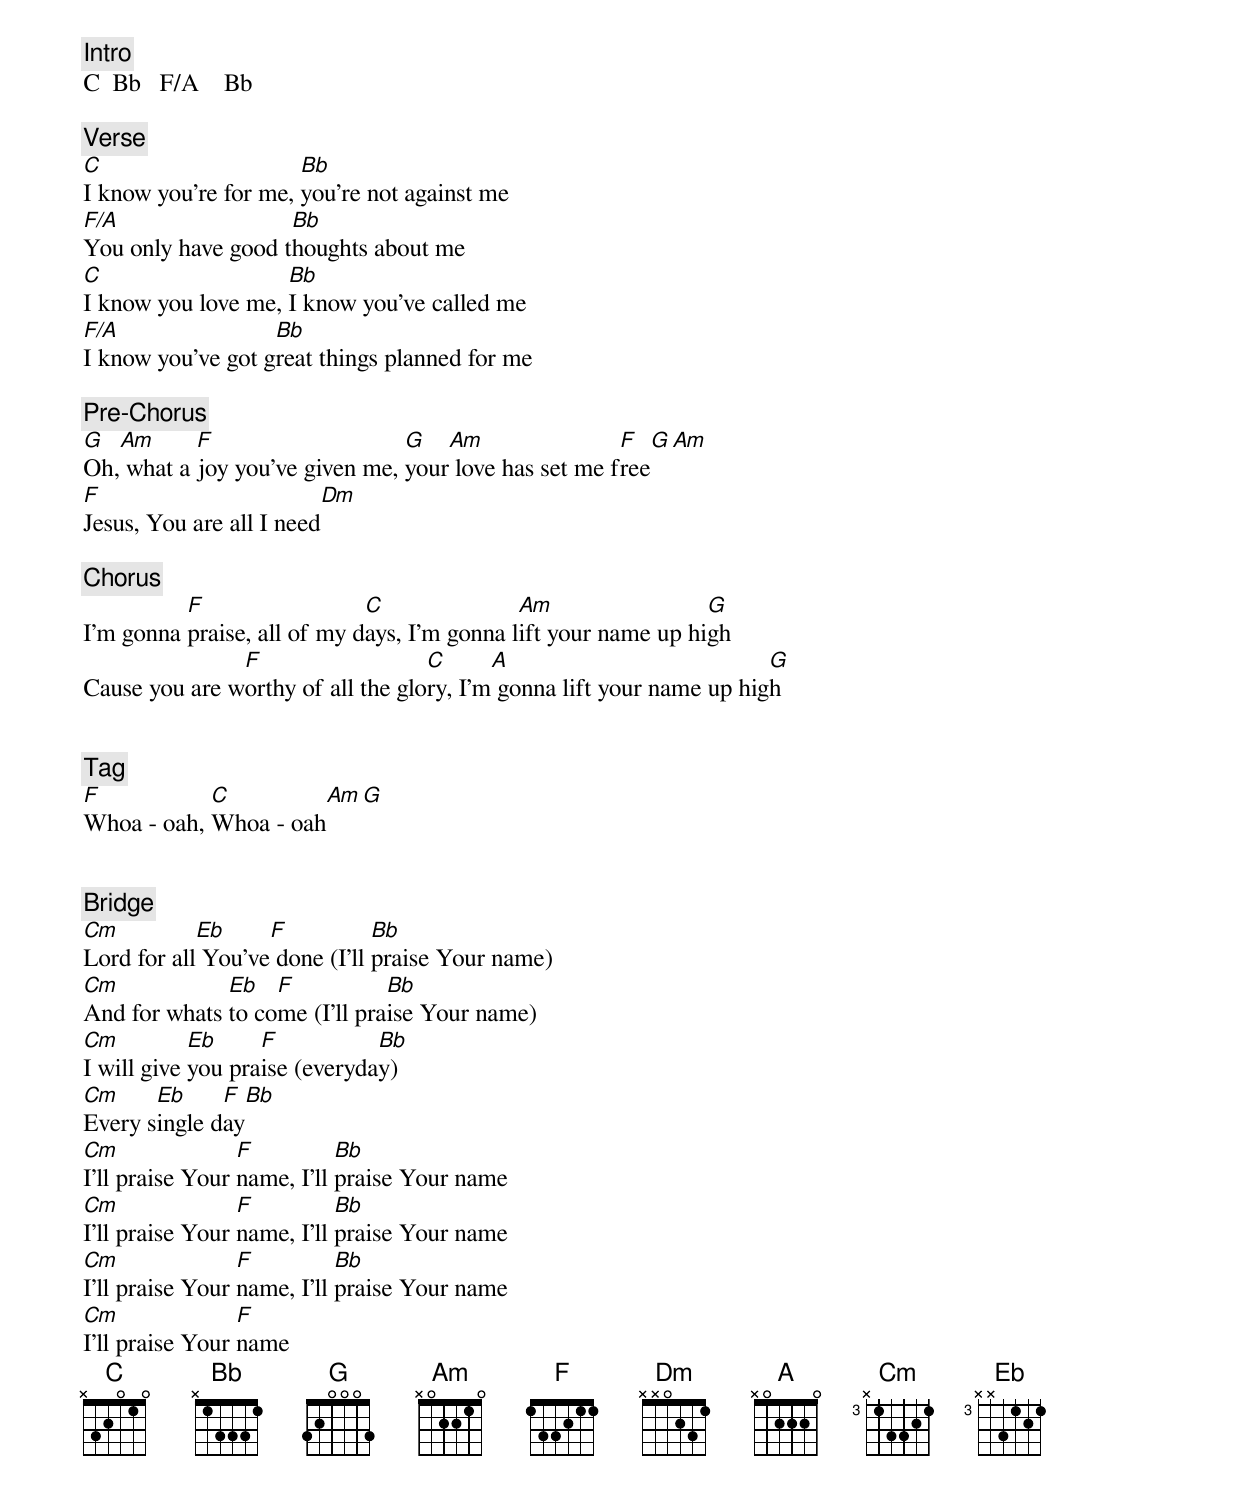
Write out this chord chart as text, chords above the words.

[Intro]
C  Bb   F/A    Bb

[Verse]
C                     Bb
I know you’re for me, you’re not against me
F/A                 Bb
You only have good thoughts about me
C                   Bb
I know you love me, I know you've called me
F/A                Bb
I know you've got great things planned for me

[Pre-Chorus]
G  Am      F                    G   Am                F       G  Am
Oh, what a joy you've given me, your love has set me free
F                          Dm
Jesus, You are all I need

[Chorus]
          F                  C               Am                 G
I'm gonna praise, all of my days, I'm gonna lift your name up high
               F                   C      A                           G
Cause you are worthy of all the glory, I'm gonna lift your name up high


[Tag]
F           C         Am  G
Whoa - oah, Whoa - oah


[Bridge]
Cm          Eb     F           Bb
Lord for all You've done (I'll praise Your name)
Cm            Eb   F           Bb
And for whats to come (I'll praise Your name)
Cm          Eb     F           Bb
I will give you praise (everyday)
Cm     Eb     F   Bb
Every single day
Cm               F          Bb
I'll praise Your name, I'll praise Your name
Cm               F          Bb
I'll praise Your name, I'll praise Your name
Cm               F          Bb
I'll praise Your name, I'll praise Your name
Cm               F
I'll praise Your name
